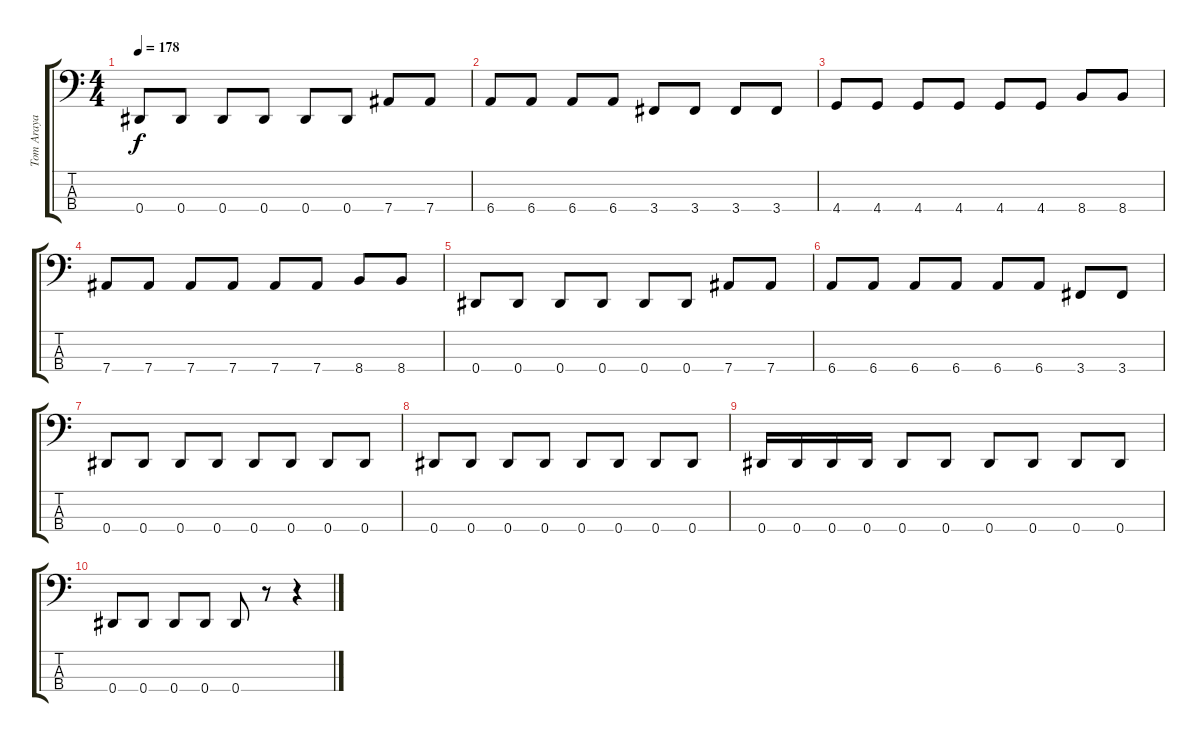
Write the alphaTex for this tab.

\track ("Tom Araya - Bass" "Tom Araya ") {instrument electricbasspick}
\staff {score tabs}
\tuning (Gb2 Db2 Ab1 Eb1) {hide}
\ts (4 4)
\tempo 178
\clef f4
\ks c
0.4.8{dy f} 0.4.8 0.4.8 0.4.8 0.4.8 0.4.8 7.4.8 7.4.8 |
6.4.8 6.4.8 6.4.8 6.4.8 3.4.8 3.4.8 3.4.8 3.4.8 |
4.4.8 4.4.8 4.4.8 4.4.8 4.4.8 4.4.8 8.4.8 8.4.8 |
7.4.8 7.4.8 7.4.8 7.4.8 7.4.8 7.4.8 8.4.8 8.4.8 |
0.4.8 0.4.8 0.4.8 0.4.8 0.4.8 0.4.8 7.4.8 7.4.8 |
6.4.8 6.4.8 6.4.8 6.4.8 6.4.8 6.4.8 3.4.8 3.4.8 |
0.4.8 0.4.8 0.4.8 0.4.8 0.4.8 0.4.8 0.4.8 0.4.8 |
0.4.8 0.4.8 0.4.8 0.4.8 0.4.8 0.4.8 0.4.8 0.4.8 |
0.4.16 0.4.16 0.4.16 0.4.16 0.4.8 0.4.8 0.4.8 0.4.8 0.4.8 0.4.8 |
0.4.8 0.4.8 0.4.8 0.4.8 0.4.8 r.8 r.4
